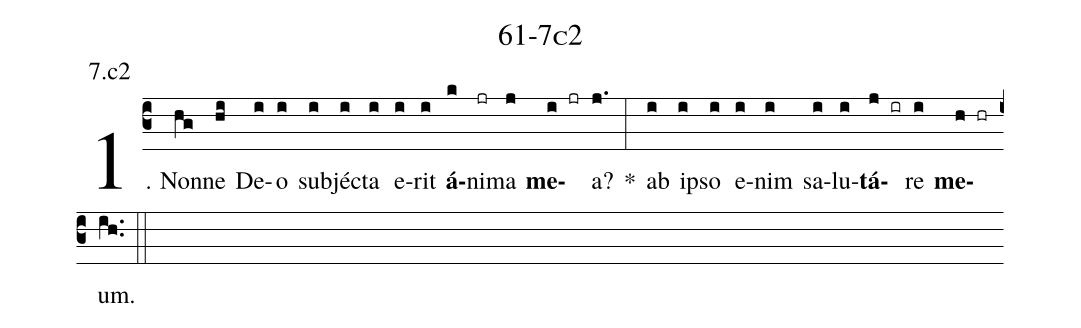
name: 61-7c2;
annotation: 7.c2;
%%
(c3)1. Non(hg)ne(hi) De(i)o(i) sub(i)jéc(i)ta(i) e(i)rit(i) <b>á</b>(k)ni(jr)ma(j) <b>me</b>(i jr)a?(j.) *(:) ab(i) ip(i)so(i) e(i)nim(i) sa(i)lu(i)<b>tá</b>(j ir)re(i) <b>me</b>(h hr)um.(ih..) (::)
